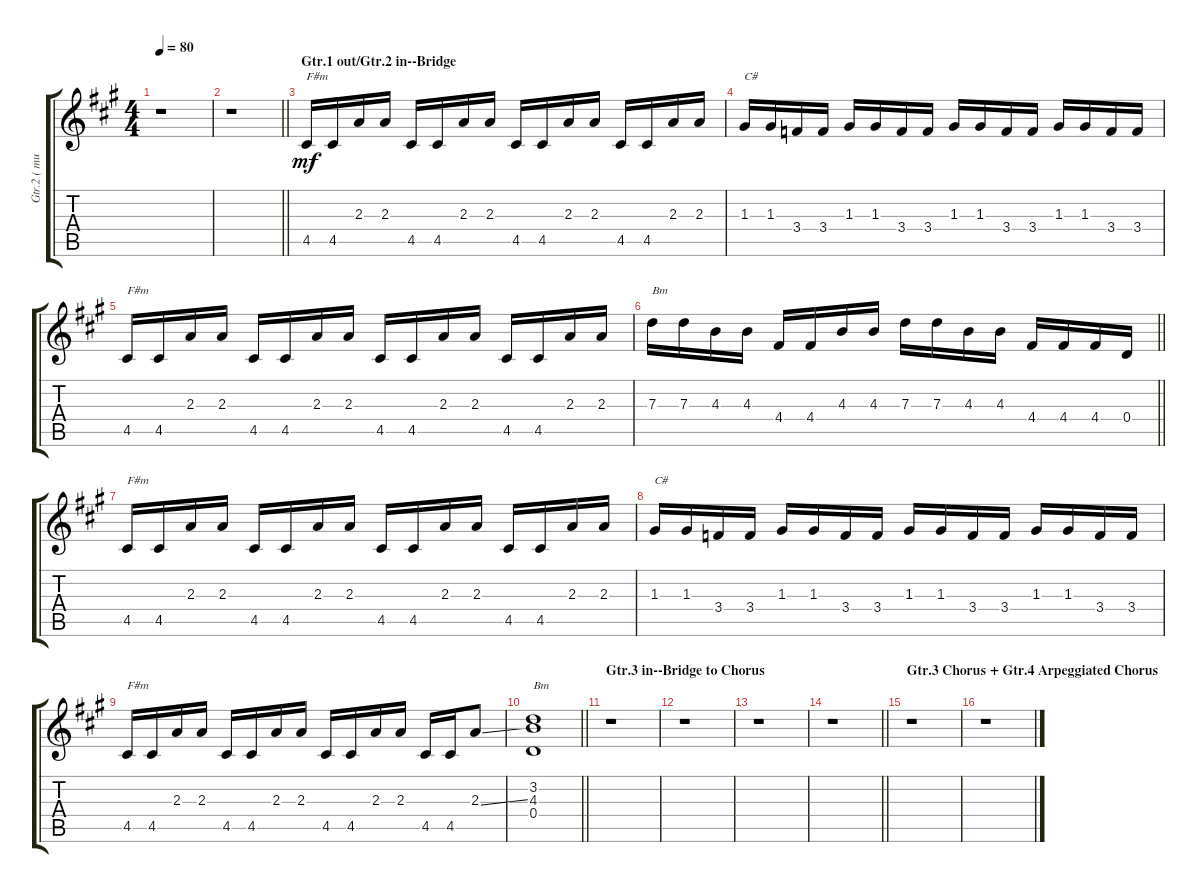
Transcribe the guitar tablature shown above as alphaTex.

\track ("Gtr.2 ( muted bridge )" "Gtr.2 ( mu") {instrument electricguitarmuted}
\staff {score tabs}
\tuning (E4 B3 G3 D3 A2 E2) {hide}
\ts (4 4)
\tempo 80
\clef g2
\ks f#minor
r.1{dy mf} |
\barLineRight lightlight
r.1 |
\section ("" "Gtr.1 out/Gtr.2 in--Bridge")
\ks a
4.5.16{txt "F#m"} 4.5.16 2.3.16 2.3.16 4.5.16 4.5.16 2.3.16 2.3.16 4.5.16 4.5.16 2.3.16 2.3.16 4.5.16 4.5.16 2.3.16 2.3.16 |
\ks f#minor
1.3.16{txt "C#"} 1.3.16 3.4.16 3.4.16 1.3.16 1.3.16 3.4.16 3.4.16 1.3.16 1.3.16 3.4.16 3.4.16 1.3.16 1.3.16 3.4.16 3.4.16 |
4.5.16{txt "F#m"} 4.5.16 2.3.16 2.3.16 4.5.16 4.5.16 2.3.16 2.3.16 4.5.16 4.5.16 2.3.16 2.3.16 4.5.16 4.5.16 2.3.16 2.3.16 |
\barLineRight lightlight
7.3.16{txt "Bm"} 7.3.16 4.3.16 4.3.16 4.4.16 4.4.16 4.3.16 4.3.16 7.3.16 7.3.16 4.3.16 4.3.16 4.4.16 4.4.16 4.4.16 0.4.16 |
\ks a
4.5.16{txt "F#m"} 4.5.16 2.3.16 2.3.16 4.5.16 4.5.16 2.3.16 2.3.16 4.5.16 4.5.16 2.3.16 2.3.16 4.5.16 4.5.16 2.3.16 2.3.16 |
\ks f#minor
1.3.16{txt "C#"} 1.3.16 3.4.16 3.4.16 1.3.16 1.3.16 3.4.16 3.4.16 1.3.16 1.3.16 3.4.16 3.4.16 1.3.16 1.3.16 3.4.16 3.4.16 |
4.5.16{txt "F#m"} 4.5.16 2.3.16 2.3.16 4.5.16 4.5.16 2.3.16 2.3.16 4.5.16 4.5.16 2.3.16 2.3.16 4.5.16 4.5.16 2.3{ss}.8 |
\barLineRight lightlight
(3.2 4.3 0.4).1{txt "Bm"} |
\section ("" "Gtr.3 in--Bridge to Chorus")
r.1 |
r.1 |
r.1 |
\barLineRight lightlight
r.1 |
\section ("" "Gtr.3 Chorus + Gtr.4 Arpeggiated Chorus")
r.1 |
r.1
